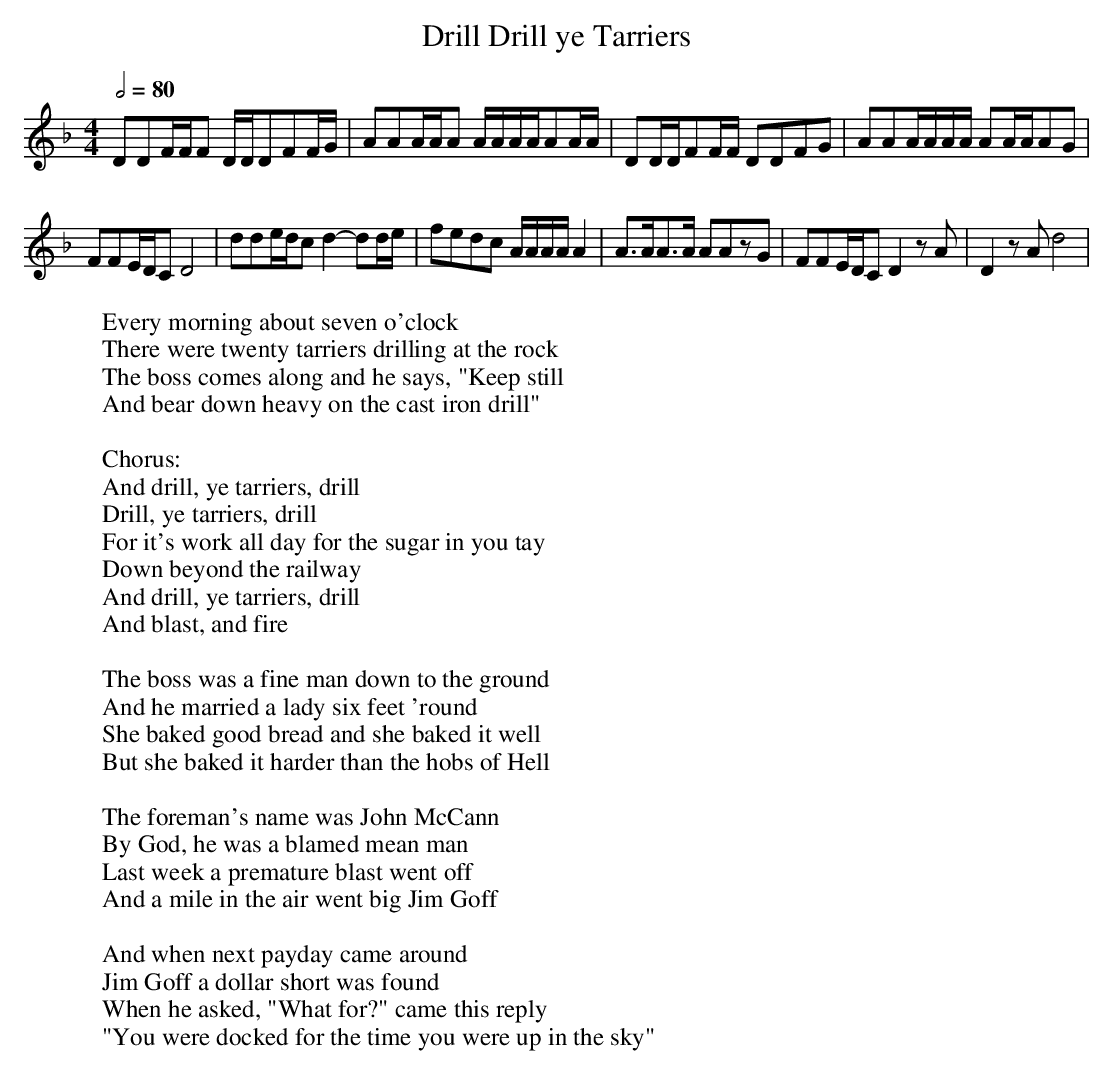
X:1
T:Drill ye Tarriers, Drill
M:4/4
L:1/8
Q:2/4=80
W:Every morning about seven o'clock
W:There were twenty tarriers drilling at the rock
W:The boss comes along and he says, "Keep still
W:And bear down heavy on the cast iron drill"
W:
W:Chorus:
W:And drill, ye tarriers, drill
W:Drill, ye tarriers, drill
W:For it's work all day for the sugar in you tay
W:Down beyond the railway
W:And drill, ye tarriers, drill
W:And blast, and fire
W:
W:The boss was a fine man down to the ground
W:And he married a lady six feet 'round
W:She baked good bread and she baked it well
W:But she baked it harder than the hobs of Hell
W:
W:The foreman's name was John McCann
W:By God, he was a blamed mean man
W:Last week a premature blast went off
W:And a mile in the air went big Jim Goff
W:
W:And when next payday came around
W:Jim Goff a dollar short was found
W:When he asked, "What for?" came this reply
W:"You were docked for the time you were up in the sky"
K:F
DDF/F/F D/D/DFF/G/|AAA/A/A A/A/A/A/AA/A/|\
DD/D/FF/F/ DDFG|AAA/A/A/A/ AA/A/AG|
FFE/D/C D4|dde/d/c d2-dd/e/|fedc A/A/A/A/A2|\
A3/2A/A3/2A/ AAzG|FFE/D/C D2zA|D2zA d4|
